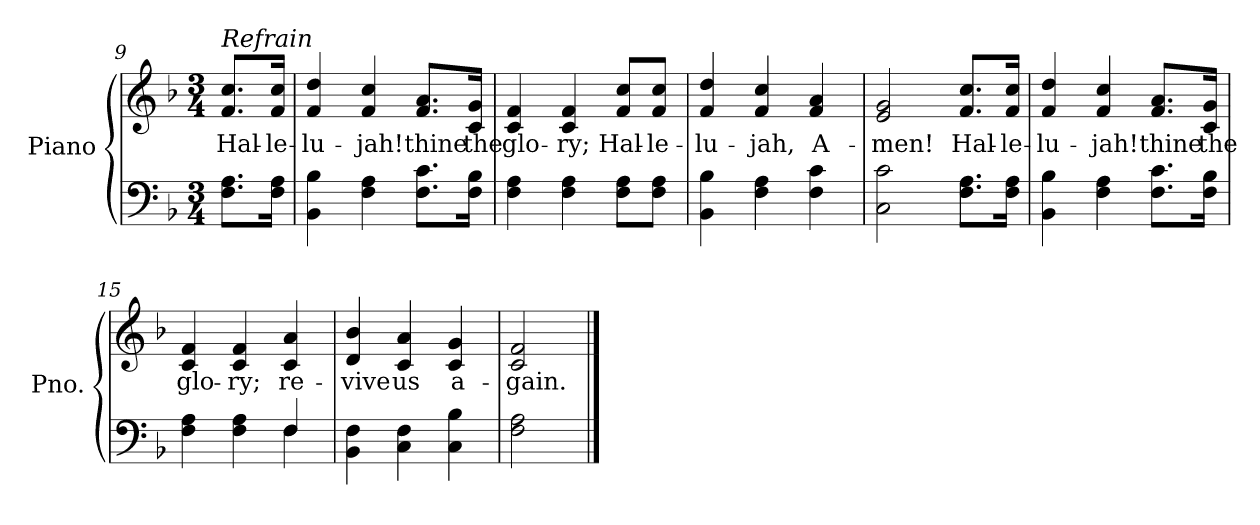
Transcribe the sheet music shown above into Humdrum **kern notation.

**kern	**kern	**text
*part2	*part1	*part1
*staff2	*staff1	*staff1
*I"Piano	*I"Piano	*
*I'Pno.	*I'Pno.	*
!!LO:LB:g=z
*clefF4	*clefG2	*
*k[b-]	*k[b-]	*
*F:	*F:	*
*M3/4	*M3/4	*
=9	=9	=9
!	!LO:TX:a:i:t=Refrain	!
!	!	!LO:LY:b:color=#000000
8.Fi\ 8.Ai\L	8.fi/ 8.cci/L	Hal-
!	!	!LO:LY:b:color=#000000
16Fi\ 16Ai\Jk	16fi/ 16cci/Jk	-le-
=10	=10	=10
!	!	!LO:LY:b:color=#000000
4BB-i\ 4B-i	4fi/ 4ddi	-lu-
!	!	!LO:LY:b:color=#000000
4Fi\ 4Ai	4fi/ 4cci	-jah!
!	!	!LO:LY:b:color=#000000
8.Fi\ 8.ci\L	8.fi/ 8.ai/L	thine
!	!	!LO:LY:b:color=#000000
16Fi\ 16B-i\Jk	16ci/ 16gi/Jk	the
=11	=11	=11
!	!	!LO:LY:b:color=#000000
4Fi\ 4Ai	4ci/ 4fi	glo-
!	!	!LO:LY:b:color=#000000
4Fi\ 4Ai	4ci/ 4fi	-ry;
!	!	!LO:LY:b:color=#000000
8Fi\ 8Ai\L	8fi/ 8cci/L	Hal-
!	!	!LO:LY:b:color=#000000
8Fi\ 8Ai\J	8fi/ 8cci/J	-le-
=12	=12	=12
!	!	!LO:LY:b:color=#000000
4BB-i\ 4B-i	4fi/ 4ddi	-lu-
!	!	!LO:LY:b:color=#000000
4Fi\ 4Ai	4fi/ 4cci	-jah,
!	!	!LO:LY:b:color=#000000
4Fi\ 4ci	4fi/ 4ai	A-
!!LO:LB:g=z
=13	=13	=13
!	!	!LO:LY:b:color=#000000
2Ci\ 2ci	2ei/ 2gi	-men!
!	!	!LO:LY:b:color=#000000
8.Fi\ 8.Ai\L	8.fi/ 8.cci/L	Hal-
!	!	!LO:LY:b:color=#000000
16Fi\ 16Ai\Jk	16fi/ 16cci/Jk	-le-
=14	=14	=14
!	!	!LO:LY:b:color=#000000
4BB-i\ 4B-i	4fi/ 4ddi	-lu-
!	!	!LO:LY:b:color=#000000
4Fi\ 4Ai	4fi/ 4cci	-jah!
!	!	!LO:LY:b:color=#000000
8.Fi\ 8.ci\L	8.fi/ 8.ai/L	thine
!	!	!LO:LY:b:color=#000000
16Fi\ 16B-i\Jk	16ci/ 16gi/Jk	the
=15	=15	=15
*^	*	*
!	!	!	!LO:LY:b:color=#000000
4Fi\ 4Ai	2ryy	4ci/ 4fi	glo-
!	!	!	!LO:LY:b:color=#000000
4Fi\ 4Ai	.	4ci/ 4fi	-ry;
!	!	!	!LO:LY:b:color=#000000
4Fi/	4Fi\	4ci/ 4ai	re-
*v	*v	*	*
=16	=16	=16
*^	*	*
!	!	!	!LO:LY:b:color=#000000
*v	*v	*	*
4BB-i\ 4Fi	4di/ 4b-i	-vive
!	!	!LO:LY:b:color=#000000
4Ci\ 4Fi	4ci/ 4ai	us
!	!	!LO:LY:b:color=#000000
4Ci\ 4B-i	4ci/ 4gi	a-
=17	=17	=17
!	!	!LO:LY:b:color=#000000
2Fi\ 2Ai	2ci/ 2fi	-gain.
==	==	==
*-	*-	*-
